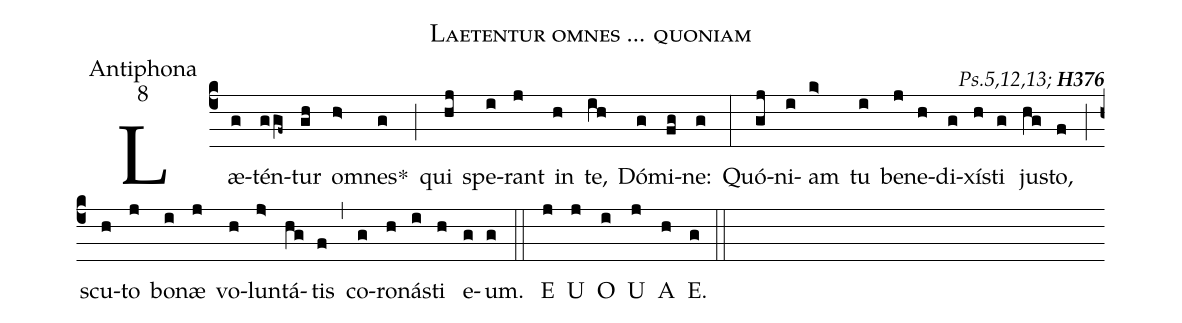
name:Laetentur omnes ... quoniam;
office-part:Antiphona;
mode:8;
commentary:{\itshape\mdseries Ps.5,12,13;\/} {\bfseries H376};
%%
(c4) Læ(g)tén(ggf~)tur(gh) o(h>)mnes<sp>*</sp>(g) (;)
qui(hj) spe(i)rant(j) in(h) te,(ih) Dó(g)mi(fg)ne:(g) (:)
Quó(gj)ni(i)am(k>) tu(i) be(j)ne(h)di(g)xí(h)sti(g) ju(hg)sto,(f) (;)
scu(h)to(j) bo(i)næ(j) vo(h)lun(j>)tá(hg)tis(f) (,)
co(g)ro(h)ná(i)sti(h) e(g)um.(g) (::)
<eu> E(j) U(j) O(i) U(j) A(h) E.(g) </eu> (::)
